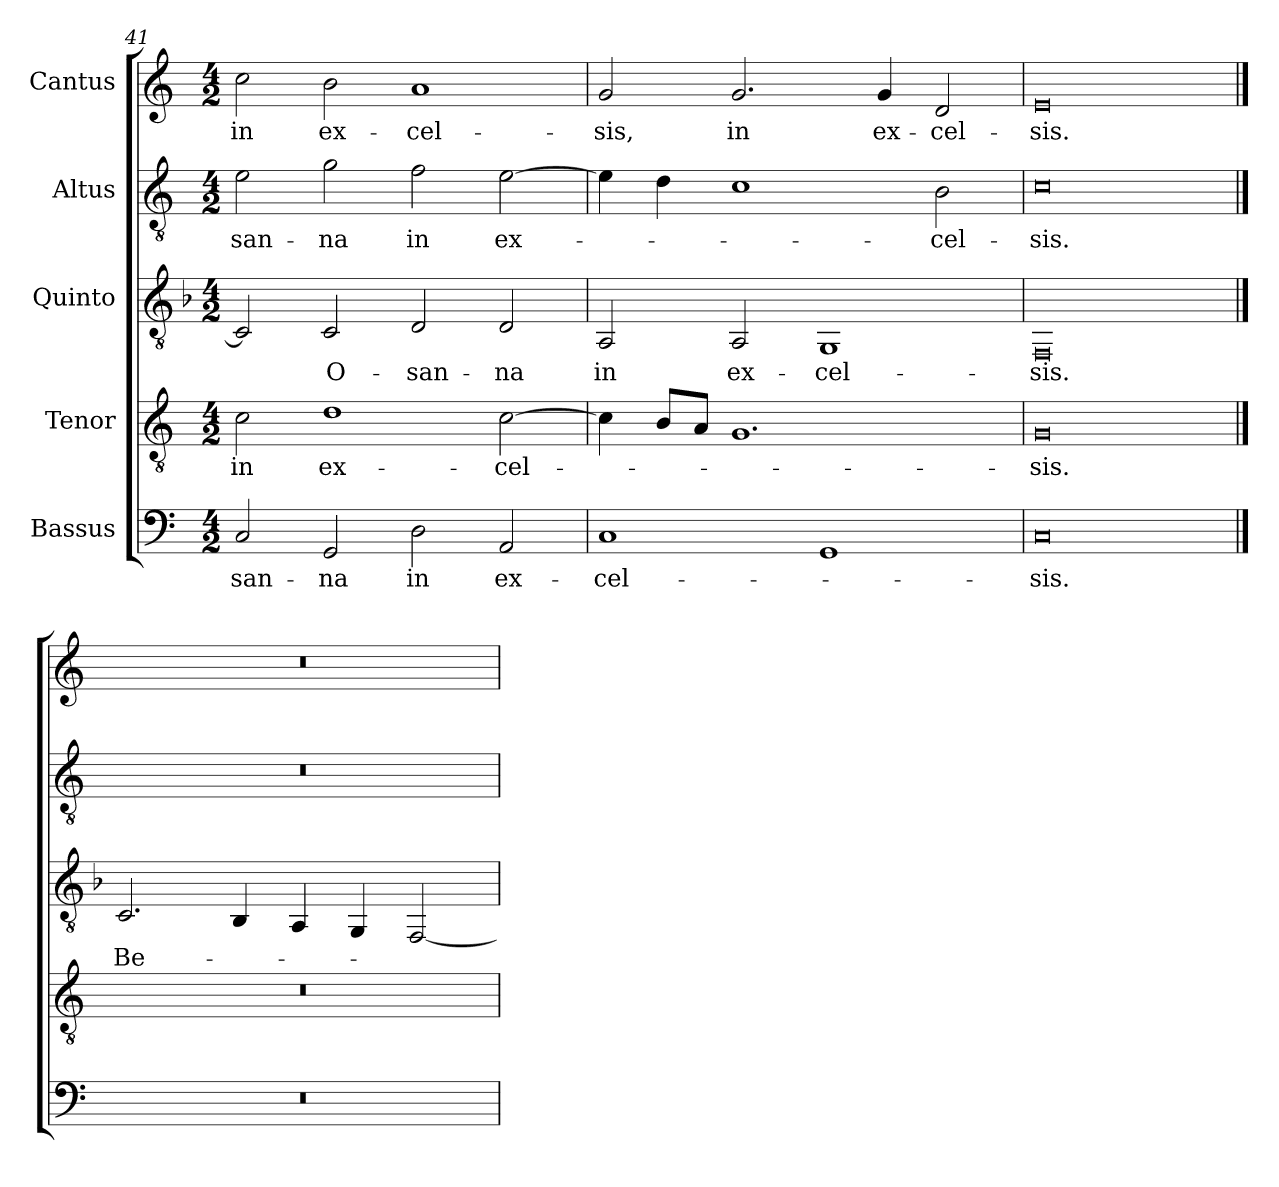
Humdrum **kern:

**kern	**text	**kern	**text	**kern	**text	**kern	**text	**kern	**text
*part5	*part5	*part4	*part4	*part3	*part3	*part2	*part2	*part1	*part1
*staff5	*staff5	*staff4	*staff4	*staff3	*staff3	*staff2	*staff2	*staff1	*staff1
*I"Bassus	*	*I"Tenor	*	*I"Quinto	*	*I"Altus	*	*I"Cantus	*
*clefF4	*	*clefGv2	*	*clefGv2	*	*clefGv2	*	*clefG2	*
*	*	*	*	*ITrd-4c-7	*	*	*	*	*
*k[]	*	*k[]	*	*k[]	*	*k[]	*	*k[]	*
*C:	*	*C:	*	*C:	*	*C:	*	*C:	*
*M4/2	*	*M4/2	*	*M4/2	*	*M4/2	*	*M4/2	*
=41	=41	=41	=41	=41	=41	=41	=41	=41	=41
!	!LO:LY:b:color=#000000	!	!	!	!	!	!	!	!
!	!	!	!LO:LY:b:color=#000000	!	!	!	!	!	!
!	!	!	!	!	!	!	!LO:LY:b:color=#000000	!	!
!	!	!	!	!	!	!	!	!	!LO:LY:b:color=#000000
2Ci/	-san-	2ci\	in	2Gi/]	.	2ei\	-san-	2cci\	in
!	!LO:LY:b:color=#000000	!	!	!	!	!	!	!	!
!	!	!	!LO:LY:b:color=#000000	!	!	!	!	!	!
!	!	!	!	!	!LO:LY:b:color=#000000	!	!	!	!
!	!	!	!	!	!	!	!LO:LY:b:color=#000000	!	!
!	!	!	!	!	!	!	!	!	!LO:LY:b:color=#000000
2GGi/	-na	1di	ex-	2Gi/	O-	2gi\	-na	2bi\	ex-
!	!LO:LY:b:color=#000000	!	!	!	!	!	!	!	!
!	!	!	!	!	!LO:LY:b:color=#000000	!	!	!	!
!	!	!	!	!	!	!	!LO:LY:b:color=#000000	!	!
!	!	!	!	!	!	!	!	!	!LO:LY:b:color=#000000
2Di\	in	.	.	2Ai/	-san-	2fi\	in	1ai	-cel-
!	!LO:LY:b:color=#000000	!	!	!	!	!	!	!	!
!	!	!	!LO:LY:b:color=#000000	!	!	!	!	!	!
!	!	!	!	!	!LO:LY:b:color=#000000	!	!	!	!
!	!	!	!	!	!	!	!LO:LY:b:color=#000000	!	!
2AAi/	ex-	[>2ci\	-cel-	2Ai/	-na	[>2ei\	ex-	.	.
=42	=42	=42	=42	=42	=42	=42	=42	=42	=42
!	!LO:LY:b:color=#000000	!	!	!	!	!	!	!	!
!	!	!	!	!	!LO:LY:b:color=#000000	!	!	!	!
!	!	!	!	!	!	!	!	!	!LO:LY:b:color=#000000
1Ci	-cel-	4ci\]	.	2Ei/	in	4ei\]	.	2gi/	-sis,
.	.	8Bi/L	.	.	.	4di\	.	.	.
.	.	8Ai/J	.	.	.	.	.	.	.
!	!	!	!	!	!LO:LY:b:color=#000000	!	!	!	!
!	!	!	!	!	!	!	!	!	!LO:LY:b:color=#000000
.	.	1.Gi	.	2Ei/	ex-	1ci	.	2.gi/	in
!	!	!	!	!	!LO:LY:b:color=#000000	!	!	!	!
1GGi	.	.	.	1Di	-cel-	.	.	.	.
!	!	!	!	!	!	!	!	!	!LO:LY:b:color=#000000
.	.	.	.	.	.	.	.	4gi/	ex-
!	!	!	!	!	!	!	!LO:LY:b:color=#000000	!	!
!	!	!	!	!	!	!	!	!	!LO:LY:b:color=#000000
.	.	.	.	.	.	2Bi\	-cel-	2di/	-cel-
=43	=43	=43	=43	=43	=43	=43	=43	=43	=43
!	!LO:LY:b:color=#000000	!	!	!	!	!	!	!	!
!	!	!	!LO:LY:b:color=#000000	!	!	!	!	!	!
!	!	!	!	!	!LO:LY:b:color=#000000	!	!	!	!
!	!	!	!	!	!	!	!LO:LY:b:color=#000000	!	!
!	!	!	!	!	!	!	!	!	!LO:LY:b:color=#000000
0Ci	-sis.	0Gi	-sis.	0Ci	-sis.	0ci	-sis.	0ei	-sis.
!!LO:LB:g=z
==1	==1	==1	==1	==1	==1	==1	==1	==1	==1
!LO:N:vis=1	!	!LO:N:vis=1	!	!	!	!	!	!	!
!	!	!	!	!	!LO:LY:b:color=#000000	!LO:N:vis=1	!	!LO:N:vis=1	!
0r	.	0r	.	2.Gi/	Be-	0r	.	0r	.
.	.	.	.	4Fi/	.	.	.	.	.
.	.	.	.	4Ei/	.	.	.	.	.
.	.	.	.	4Di/	.	.	.	.	.
.	.	.	.	[<2Ci/	.	.	.	.	.
=	=	=	=	=	=	=	=	=	=
*-	*-	*-	*-	*-	*-	*-	*-	*-	*-
